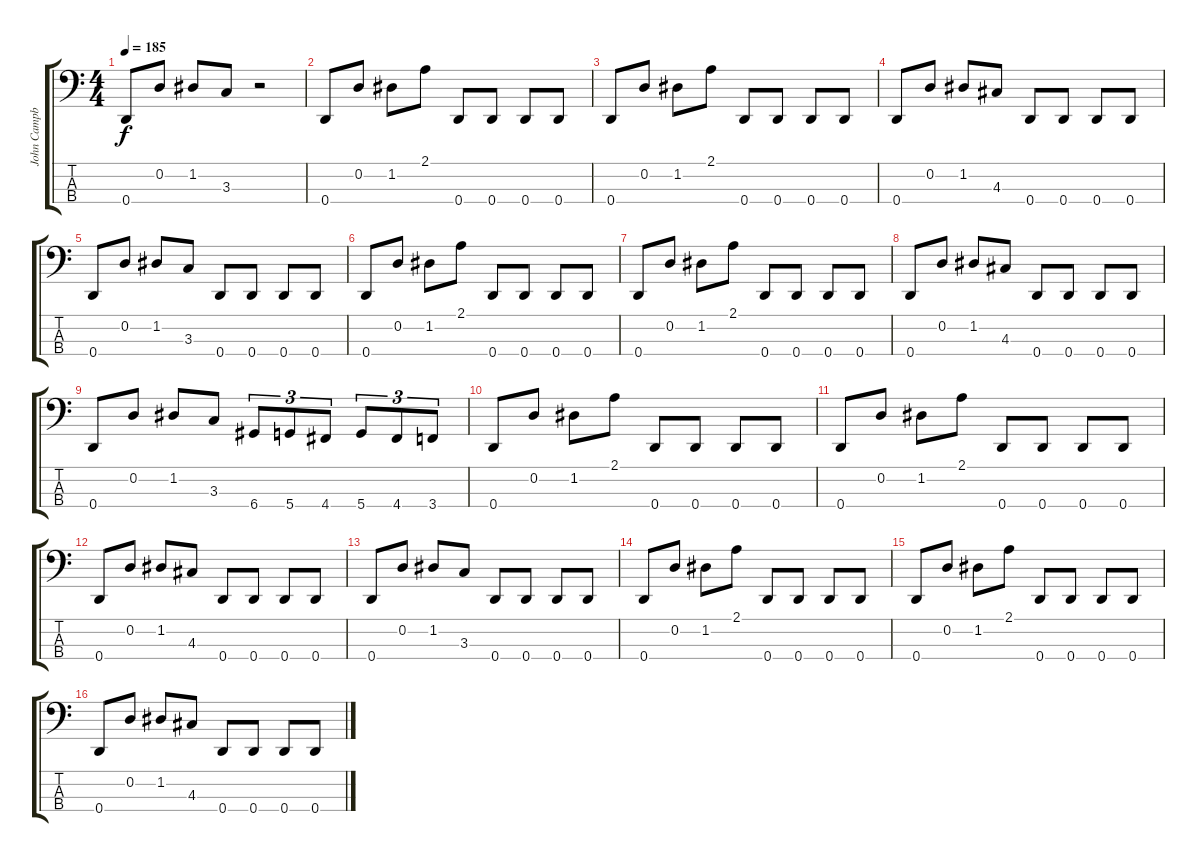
\track ("John Campbell" "John Campb") {instrument electricbasspick}
\staff {score tabs}
\tuning (G2 D2 A1 D1) {hide}
\ts (4 4)
\tempo 185
\clef f4
\ks c
0.4.8{dy f} 0.2.8 1.2.8 3.3.8 r.2 |
0.4.8 0.2.8 1.2.8 2.1.8 0.4.8 0.4.8 0.4.8 0.4.8 |
0.4.8 0.2.8 1.2.8 2.1.8 0.4.8 0.4.8 0.4.8 0.4.8 |
0.4.8 0.2.8 1.2.8 4.3.8 0.4.8 0.4.8 0.4.8 0.4.8 |
0.4.8 0.2.8 1.2.8 3.3.8 0.4.8 0.4.8 0.4.8 0.4.8 |
0.4.8 0.2.8 1.2.8 2.1.8 0.4.8 0.4.8 0.4.8 0.4.8 |
0.4.8 0.2.8 1.2.8 2.1.8 0.4.8 0.4.8 0.4.8 0.4.8 |
0.4.8 0.2.8 1.2.8 4.3.8 0.4.8 0.4.8 0.4.8 0.4.8 |
0.4.8 0.2.8 1.2.8 3.3.8 6.4.8{tu (3 2)} 5.4.8{tu (3 2)} 4.4.8{tu (3 2)} 5.4.8{tu (3 2)} 4.4.8{tu (3 2)} 3.4.8{tu (3 2)} |
0.4.8 0.2.8 1.2.8 2.1.8 0.4.8 0.4.8 0.4.8 0.4.8 |
0.4.8 0.2.8 1.2.8 2.1.8 0.4.8 0.4.8 0.4.8 0.4.8 |
0.4.8 0.2.8 1.2.8 4.3.8 0.4.8 0.4.8 0.4.8 0.4.8 |
0.4.8 0.2.8 1.2.8 3.3.8 0.4.8 0.4.8 0.4.8 0.4.8 |
0.4.8 0.2.8 1.2.8 2.1.8 0.4.8 0.4.8 0.4.8 0.4.8 |
0.4.8 0.2.8 1.2.8 2.1.8 0.4.8 0.4.8 0.4.8 0.4.8 |
0.4.8 0.2.8 1.2.8 4.3.8 0.4.8 0.4.8 0.4.8 0.4.8
